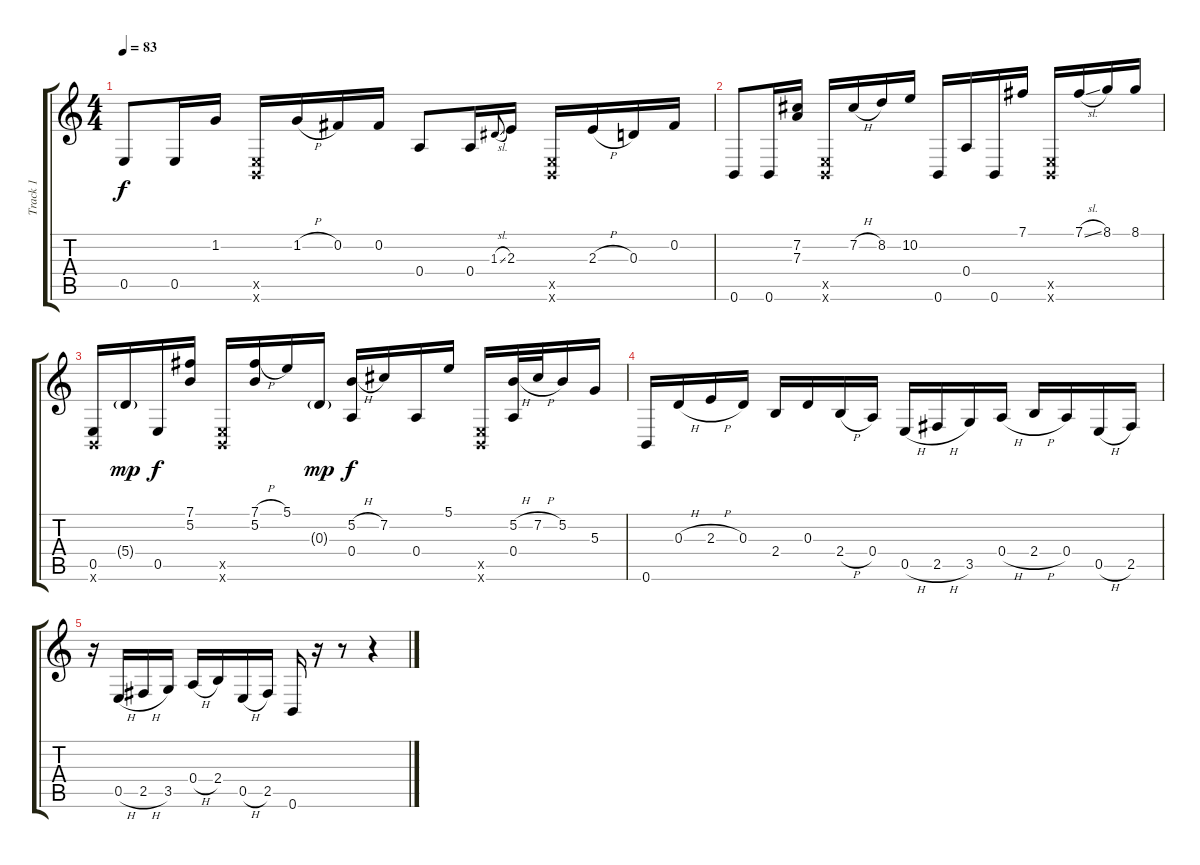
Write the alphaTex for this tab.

\track ("Track 1" "Track 1") {instrument acousticguitarsteel}
\staff {score tabs}
\tuning (B3 Gb3 D3 A2 E2 B1) {hide}
\ts (4 4)
\tempo 83
\clef g2
\ks c
0.5.8{dy f} 0.5.16 1.2.16 (0.5{x} 0.6{x}).16 1.2{h}.16 0.2.16 0.2.16 0.4.8 0.4.16 1.3{sl}.8{gr onbeat} 2.3.16 (0.5{x} 0.6{x}).16 2.3{h}.16 0.3.16 0.2.16 |
0.6.8 0.6.16 (7.2 7.3).16 (0.5{x} 0.6{x}).16 7.2{h}.16 8.2.16 10.2.16 0.6.16 0.4.16 0.6.16 7.1.16 (0.5{x} 0.6{x}).16 7.1{sl}.16 8.1.16 8.1.16 |
(0.5 0.6{x}).16 5.4{g}.16{dy mp} 0.5.16{dy f} (7.1 5.2).16 (0.5{x} 0.6{x}).16 (7.1{h} 5.2).16 5.1.16 0.3{g}.16{dy mp} (5.2{h} 0.4).16{dy f} 7.2.16 0.4.16 5.1.16 (0.5{x} 0.6{x}).16 (5.2{h} 0.4).32 7.2{h}.32 5.2.16 5.3.16 |
0.6.16 0.3{h}.16 2.3{h}.16 0.3.16 2.4.16 0.3.16 2.4{h}.16 0.4.16 0.5{h}.16 2.5{h}.16 3.5.16 0.4{h}.16 2.4{h}.16 0.4.16 0.5{h}.16 2.5.16 |
r.16 0.5{h}.16 2.5{h}.16 3.5.16 0.4{h}.16 2.4.16 0.5{h}.16 2.5.16 0.6.16 r.16 r.8 r.4
